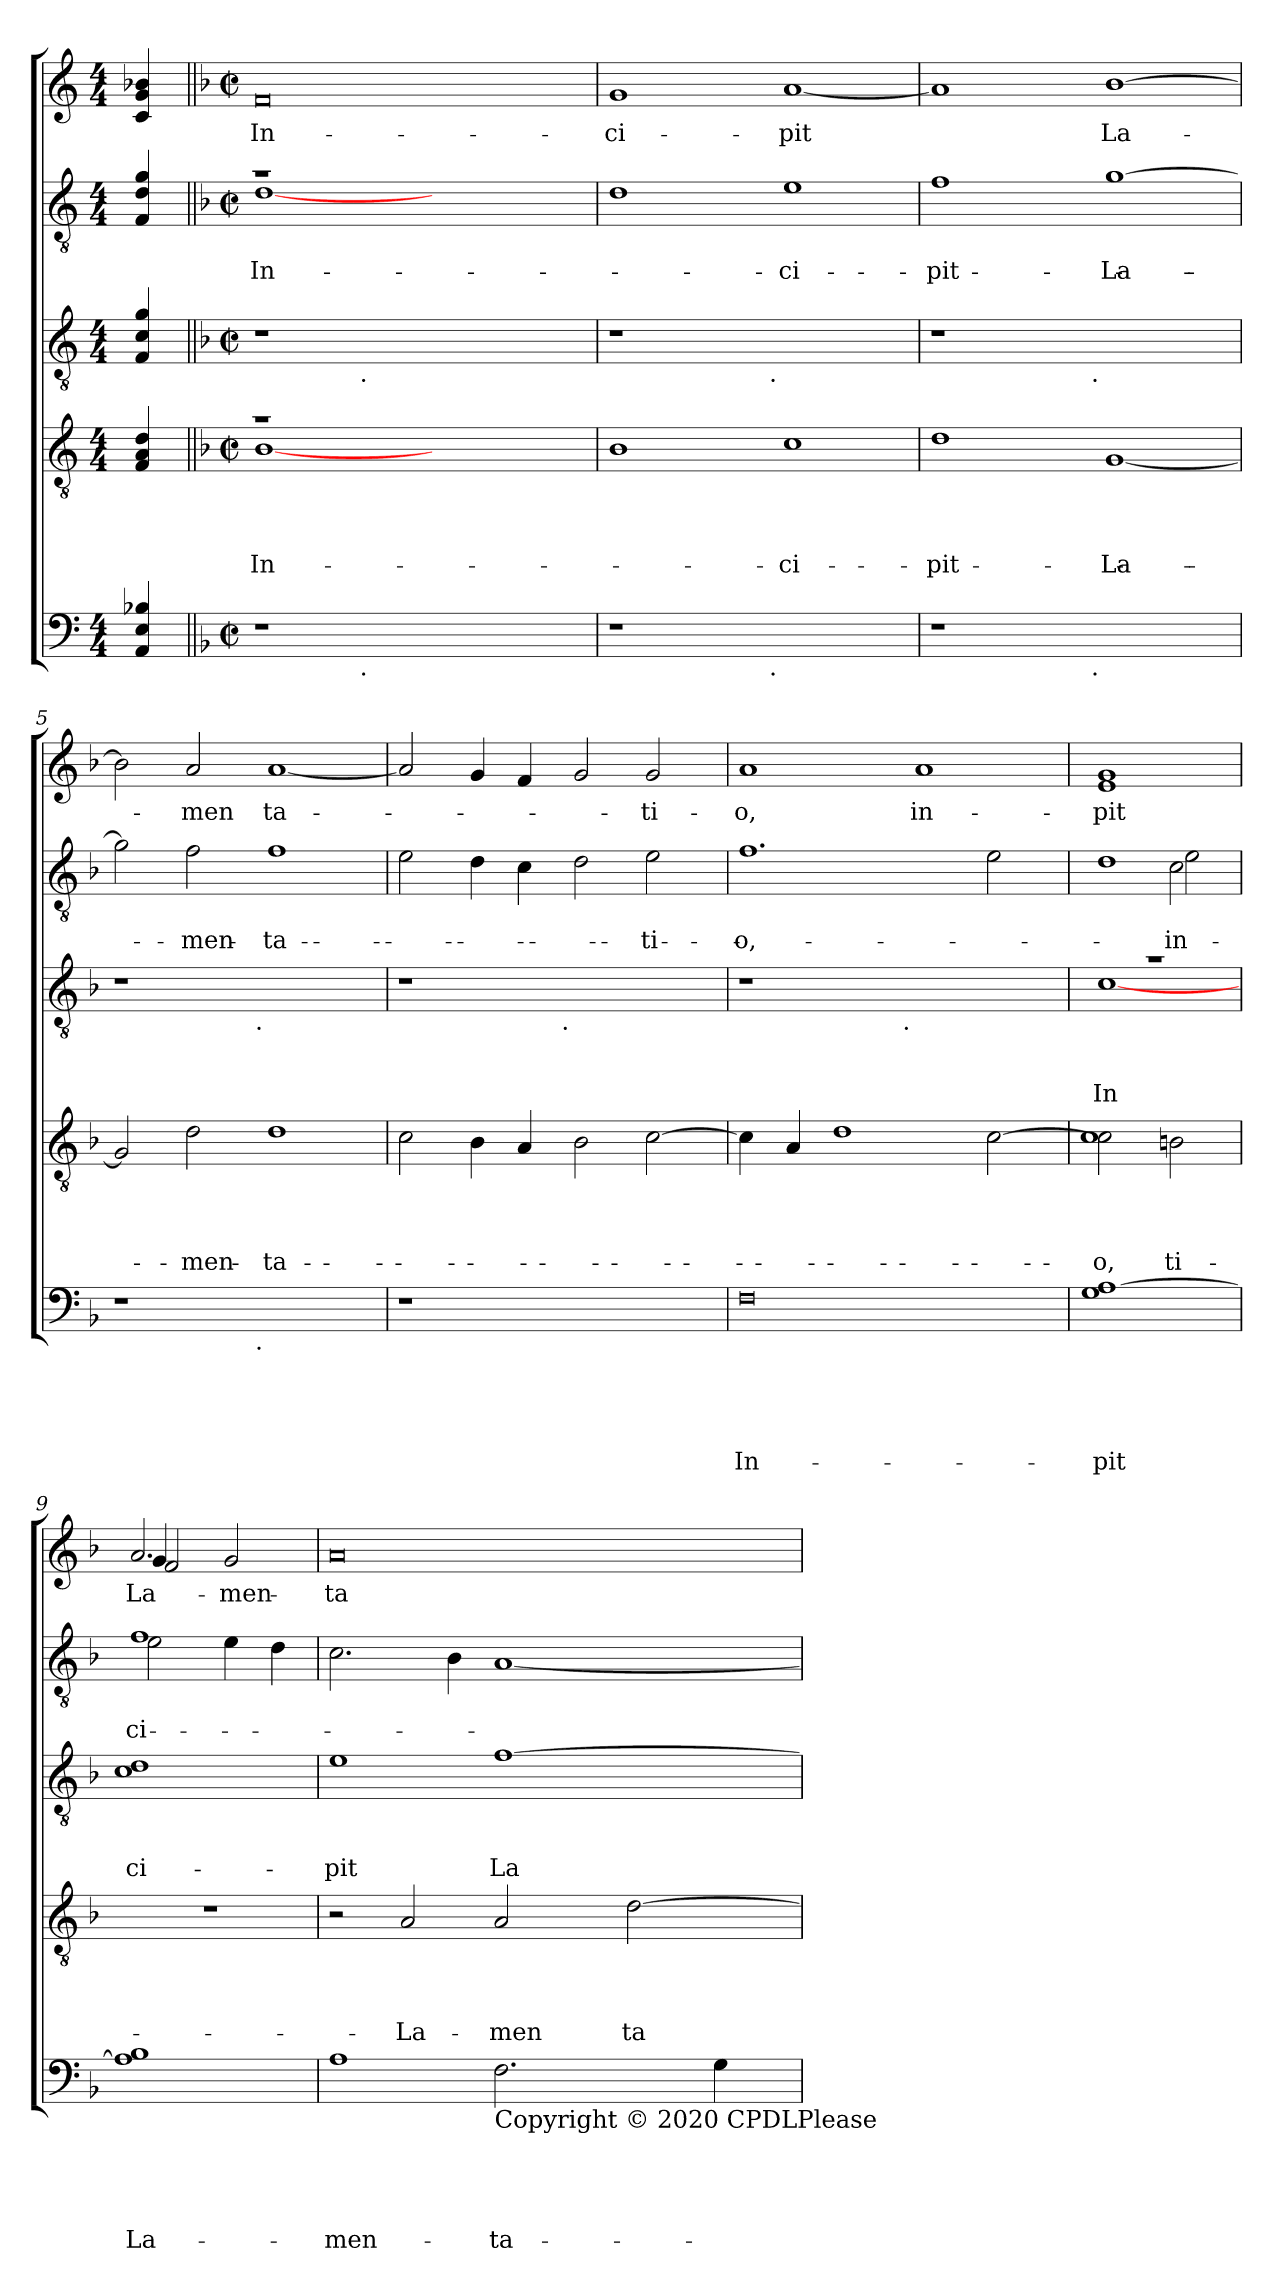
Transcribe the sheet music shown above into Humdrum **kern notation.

**kern	**text	**text	**text	**text	**text	**kern	**text	**text	**text	**text	**kern	**text	**text	**text	**kern	**text	**text	**kern	**text
*part5	*part5	*part5	*part5	*part5	*part5	*part4	*part4	*part4	*part4	*part4	*part3	*part3	*part3	*part3	*part2	*part2	*part2	*part1	*part1
*staff5	*staff5	*staff5	*staff5	*staff5	*staff5	*staff4	*staff4	*staff4	*staff4	*staff4	*staff3	*staff3	*staff3	*staff3	*staff2	*staff2	*staff2	*staff1	*staff1
*clefF4	*	*	*	*	*	*clefGv2	*	*	*	*	*clefGv2	*	*	*	*clefGv2	*	*	*clefG2	*
*k[]	*	*	*	*	*	*k[]	*	*	*	*	*k[]	*	*	*	*k[]	*	*	*k[]	*
*C:	*	*	*	*	*	*C:	*	*	*	*	*C:	*	*	*	*C:	*	*	*C:	*
*M4/4	*	*	*	*	*	*M4/4	*	*	*	*	*M4/4	*	*	*	*M4/4	*	*	*M4/4	*
=1	=1	=1	=1	=1	=1	=1	=1	=1	=1	=1	=1	=1	=1	=1	=1	=1	=1	=1	=1
4AA/ 4E/ 4B-X/	.	.	.	.	.	4F/ 4A/ 4d/	.	.	.	.	4F/ 4c/ 4g/	.	.	.	4F/ 4d/ 4g/	.	.	4c/ 4g/ 4b-X/	.
=2||	=2||	=2||	=2||	=2||	=2||	=2||	=2||	=2||	=2||	=2||	=2||	=2||	=2||	=2||	=2||	=2||	=2||	=2||	=2||
*k[b-]	*	*	*	*	*	*k[b-]	*	*	*	*	*k[b-]	*	*	*	*k[b-]	*	*	*k[b-]	*
*F:	*	*	*	*	*	*F:	*	*	*	*	*F:	*	*	*	*F:	*	*	*F:	*
*M2/2	*	*	*	*	*	*M2/2	*	*	*	*	*M2/2	*	*	*	*M2/2	*	*	*M2/2	*
*met(c|)	*	*	*	*	*	*met(c|)	*	*	*	*	*met(c|)	*	*	*	*met(c|)	*	*	*met(c|)	*
*	*	*	*	*	*	*^	*	*	*	*	*	*	*	*	*	*	*	*	*
!	!	!	!	!	!	!	!	!	!	!	!LO:LY:b	!	!	!	!	!	!	!LO:LY:b	!	!LO:LY:b
*^	*	*	*	*	*	*	*	*	*	*	*	*^	*	*	*	*^	*	*	*	*
1r	2ryy	.	.	.	.	.	1ra	[>1B-	.	.	.	In-	1r	2ryy	.	.	.	1ra	[>1d	.	In-	0f	In-
.	16ryy	.	.	.	.	.	.	.	.	.	.	.	.	16ryy	.	.	.	.	.	.	.	.	.
!	!	!	!	!	!	!	!	!	!	!	!	!	!	!LO:TX:b:t=.	!	!	!	!	!	!	!	!	!
!	!LO:TX:b:t=.	!	!	!	!	!	!	!	!	!	!	!	!	!	!	!	!	!	!	!	!	!	!
.	1ryy	.	.	.	.	.	.	.	.	.	.	.	.	1ryy	.	.	.	.	.	.	.	.	.
1ryy	.	.	.	.	.	.	1ryy	1ryy	.	.	.	.	1ryy	.	.	.	.	1ryy	1ryy	.	.	.	.
.	4..ryy	.	.	.	.	.	.	.	.	.	.	.	.	4..ryy	.	.	.	.	.	.	.	.	.
=3	=3	=3	=3	=3	=3	=3	=3	=3	=3	=3	=3	=3	=3	=3	=3	=3	=3	=3	=3	=3	=3	=3	=3
!	!	!	!	!	!	!	!	!	!	!	!	!	!	!	!	!	!	!	!	!	!	!	!LO:LY:b
*	*	*	*	*	*	*	*v	*v	*	*	*	*	*	*	*	*	*	*v	*v	*	*	*	*
1r	2ryy	.	.	.	.	.	1B-	.	.	.	.	1r	2ryy	.	.	.	1d	.	.	1g	-ci-
.	4...ryy	.	.	.	.	.	.	.	.	.	.	.	4...ryy	.	.	.	.	.	.	.	.
!	!	!	!	!	!	!	!	!	!	!	!	!	!LO:TX:b:t=.	!	!	!	!	!	!	!	!
!	!LO:TX:b:t=.	!	!	!	!	!	!	!	!	!	!	!	!	!	!	!	!	!	!	!	!
.	1ryy	.	.	.	.	.	.	.	.	.	.	.	1ryy	.	.	.	.	.	.	.	.
!	!	!	!	!	!	!	!	!	!	!	!LO:LY:b	!	!	!	!	!	!	!	!LO:LY:b	!	!LO:LY:b
1ryy	.	.	.	.	.	.	1c	.	.	.	-ci-	1ryy	.	.	.	.	1e	.	-ci-	[<1a	-pit
.	32ryy	.	.	.	.	.	.	.	.	.	.	.	32ryy	.	.	.	.	.	.	.	.
=4	=4	=4	=4	=4	=4	=4	=4	=4	=4	=4	=4	=4	=4	=4	=4	=4	=4	=4	=4	=4	=4
!	!	!	!	!	!	!	!	!	!	!	!LO:LY:b	!	!	!	!	!	!	!	!LO:LY:b	!	!
1r	2ryy	.	.	.	.	.	1d	.	.	.	-pit	1r	2ryy	.	.	.	1f	.	-pit	1a]	.
.	4...ryy	.	.	.	.	.	.	.	.	.	.	.	4...ryy	.	.	.	.	.	.	.	.
!	!	!	!	!	!	!	!	!	!	!	!	!	!LO:TX:b:t=.	!	!	!	!	!	!	!	!
!	!LO:TX:b:t=.	!	!	!	!	!	!	!	!	!	!	!	!	!	!	!	!	!	!	!	!
.	1ryy	.	.	.	.	.	.	.	.	.	.	.	1ryy	.	.	.	.	.	.	.	.
!	!	!	!	!	!	!	!	!	!	!	!LO:LY:b	!	!	!	!	!	!	!	!LO:LY:b	!	!LO:LY:b
1ryy	.	.	.	.	.	.	[<1G	.	.	.	La-	1ryy	.	.	.	.	[>1g	.	La-	[>1b-	La-
.	32ryy	.	.	.	.	.	.	.	.	.	.	.	32ryy	.	.	.	.	.	.	.	.
=5	=5	=5	=5	=5	=5	=5	=5	=5	=5	=5	=5	=5	=5	=5	=5	=5	=5	=5	=5	=5	=5
1r	2ryy	.	.	.	.	.	2G/]	.	.	.	.	1r	2ryy	.	.	.	2g\]	.	.	2b-\]	.
!	!	!	!	!	!	!	!	!	!	!	!LO:LY:b	!	!	!	!	!	!	!	!LO:LY:b	!	!LO:LY:b
.	4...ryy	.	.	.	.	.	2d\	.	.	.	-men	.	4...ryy	.	.	.	2f\	.	-men	2a/	-men
!	!	!	!	!	!	!	!	!	!	!	!	!	!LO:TX:b:t=.	!	!	!	!	!	!	!	!
!	!LO:TX:b:t=.	!	!	!	!	!	!	!	!	!	!	!	!	!	!	!	!	!	!	!	!
.	1ryy	.	.	.	.	.	.	.	.	.	.	.	1ryy	.	.	.	.	.	.	.	.
!	!	!	!	!	!	!	!	!	!	!	!LO:LY:b	!	!	!	!	!	!	!	!LO:LY:b	!	!LO:LY:b
1ryy	.	.	.	.	.	.	1d	.	.	.	ta-	1ryy	.	.	.	.	1f	.	ta-	[<1a	ta-
.	32ryy	.	.	.	.	.	.	.	.	.	.	.	32ryy	.	.	.	.	.	.	.	.
*v	*v	*	*	*	*	*	*	*	*	*	*	*	*	*	*	*	*	*	*	*	*
=6	=6	=6	=6	=6	=6	=6	=6	=6	=6	=6	=6	=6	=6	=6	=6	=6	=6	=6	=6	=6
1r	.	.	.	.	.	2c\	.	.	.	.	1r	2ryy	.	.	.	2e\	.	.	2a/]	.
.	.	.	.	.	.	4B-\	.	.	.	.	.	4...ryy	.	.	.	4d\	.	.	4g/	.
.	.	.	.	.	.	4A/	.	.	.	.	.	.	.	.	.	4c\	.	.	4f/	.
!	!	!	!	!	!	!	!	!	!	!	!	!LO:TX:b:t=.	!	!	!	!	!	!	!	!
.	.	.	.	.	.	.	.	.	.	.	.	1ryy	.	.	.	.	.	.	.	.
1ryy	.	.	.	.	.	2B-\	.	.	.	.	1ryy	.	.	.	.	2d\	.	.	2g/	.
!	!	!	!	!	!	!	!	!	!	!	!	!	!	!	!	!	!	!LO:LY:b	!	!LO:LY:b
.	.	.	.	.	.	[>2c\	.	.	.	.	.	.	.	.	.	2e\	.	-ti-	2g/	-ti-
.	.	.	.	.	.	.	.	.	.	.	.	32ryy	.	.	.	.	.	.	.	.
=7	=7	=7	=7	=7	=7	=7	=7	=7	=7	=7	=7	=7	=7	=7	=7	=7	=7	=7	=7	=7
!	!	!	!	!	!LO:LY:b	!	!	!	!	!	!	!	!	!	!	!	!	!LO:LY:b	!	!LO:LY:b
0F	.	.	.	.	In-	4c\]	.	.	.	.	1r	2ryy	.	.	.	1.f	.	-o,	1a	-o,
.	.	.	.	.	.	4A/	.	.	.	.	.	.	.	.	.	.	.	.	.	.
.	.	.	.	.	.	1d	.	.	.	.	.	4...ryy	.	.	.	.	.	.	.	.
!	!	!	!	!	!	!	!	!	!	!	!	!LO:TX:b:t=.	!	!	!	!	!	!	!	!
.	.	.	.	.	.	.	.	.	.	.	.	1ryy	.	.	.	.	.	.	.	.
!	!	!	!	!	!	!	!	!	!	!	!	!	!	!	!	!	!	!	!	!LO:LY:b
.	.	.	.	.	.	.	.	.	.	.	1ryy	.	.	.	.	.	.	.	1a	in-
.	.	.	.	.	.	[>2c\	.	.	.	.	.	.	.	.	.	2e\	.	.	.	.
.	.	.	.	.	.	.	.	.	.	.	.	32ryy	.	.	.	.	.	.	.	.
=8	=8	=8	=8	=8	=8	=8	=8	=8	=8	=8	=8	=8	=8	=8	=8	=8	=8	=8	=8	=8
!	!	!	!	!	!LO:LY:b	!	!	!	!	!LO:LY:b	!	!	!	!	!LO:LY:b	!	!	!	!	!LO:LY:b
*	*	*	*	*	*	*^	*	*	*	*	*	*	*	*	*	*^	*	*	*	*
*	*	*	*	*	*	*	*	*	*	*	*	*	*	*	*	*	*	*^	*	*	*	*
1G [<1A	.	.	.	.	-pit	2c\]	1c	.	.	.	-o,	1ra	[<1c	.	.	In-	1d	2ryy	2ryy	.	.	1e 1g	-pit
!	!	!	!	!	!	!	!	!	!	!	!LO:LY:b	!	!	!	!	!	!	!	!	!	!LO:LY:b	!	!
.	.	.	.	.	.	2B\	.	.	.	.	-ti-	.	.	.	.	.	.	2c\	2e\	.	in-	.	.
*	*	*	*	*	*	*v	*v	*	*	*	*	*	*	*	*	*	*	*	*	*	*	*	*
*	*	*	*	*	*	*	*	*	*	*	*v	*v	*	*	*	*	*	*	*	*	*	*
!!LO:LB:g=z
=9	=9	=9	=9	=9	=9	=9	=9	=9	=9	=9	=9	=9	=9	=9	=9	=9	=9	=9	=9	=9	=9
!	!	!	!	!	!LO:LY:b	!	!	!	!	!	!	!	!	!LO:LY:b	!	!	!	!	!LO:LY:b:rj	!	!
!	!	!	!	!	!	!	!	!	!	!	!	!	!	!	!	!	!	!	!LO:LY:b	!	!LO:LY:b
*	*	*	*	*	*	*	*	*	*	*	*	*	*	*	*	*	*	*	*	*^	*
*	*	*	*	*	*	*	*	*	*	*	*	*	*	*	*	*v	*v	*	*	*	*^	*
1A] 1B-	.	.	.	.	La-	1r	.	.	.	.	1c 1d	.	.	-ci-	1f	2e\	.	ci-	2.a/	4g/	2f/	La-
.	.	.	.	.	.	.	.	.	.	.	.	.	.	.	.	.	.	.	.	2.ryy	.	.
!	!	!	!	!	!	!	!	!	!	!	!	!	!	!	!	!	!	!	!	!	!	!LO:LY:b
.	.	.	.	.	.	.	.	.	.	.	.	.	.	.	.	4e\	.	.	.	.	2g/	-men-
.	.	.	.	.	.	.	.	.	.	.	.	.	.	.	.	4d\	.	.	4ryy	.	.	.
*	*	*	*	*	*	*	*	*	*	*	*	*	*	*	*	*	*	*	*v	*v	*v	*
=10	=10	=10	=10	=10	=10	=10	=10	=10	=10	=10	=10	=10	=10	=10	=10	=10	=10	=10	=10	=10
!	!	!	!	!	!LO:LY:b	!	!	!	!	!	!	!	!	!LO:LY:b	!	!	!	!	!	!LO:LY:b:rj
*	*	*	*	*	*	*	*	*	*	*	*	*	*	*	*v	*v	*	*	*	*
1A	.	.	.	.	-men-	2r	.	.	.	.	1e	.	.	-pit	2.c\	.	.	0a	-ta-
!	!	!	!	!	!	!	!	!	!	!LO:LY:b	!	!	!	!	!	!	!	!	!
.	.	.	.	.	.	2A/	.	.	.	La-	.	.	.	.	.	.	.	.	.
.	.	.	.	.	.	.	.	.	.	.	.	.	.	.	4B-\	.	.	.	.
!LO:TX:b:t=Copyright © 2020 CPDLPlease	!	!	!	!	!	!	!	!	!	!	!	!	!	!	!	!	!	!	!
!	!	!	!	!	!LO:LY:b	!	!	!	!	!LO:LY:b	!	!	!	!LO:LY:b	!	!	!	!	!
2.F\	.	.	.	.	-ta-	2A/	.	.	.	-men	[>1f	.	.	La-	[<1A	.	.	.	.
!	!	!	!	!	!	!	!	!	!	!LO:LY:b	!	!	!	!	!	!	!	!	!
.	.	.	.	.	.	[>2d\	.	.	.	ta-	.	.	.	.	.	.	.	.	.
4G\	.	.	.	.	.	.	.	.	.	.	.	.	.	.	.	.	.	.	.
=	=	=	=	=	=	=	=	=	=	=	=	=	=	=	=	=	=	=	=
*-	*-	*-	*-	*-	*-	*-	*-	*-	*-	*-	*-	*-	*-	*-	*-	*-	*-	*-	*-
